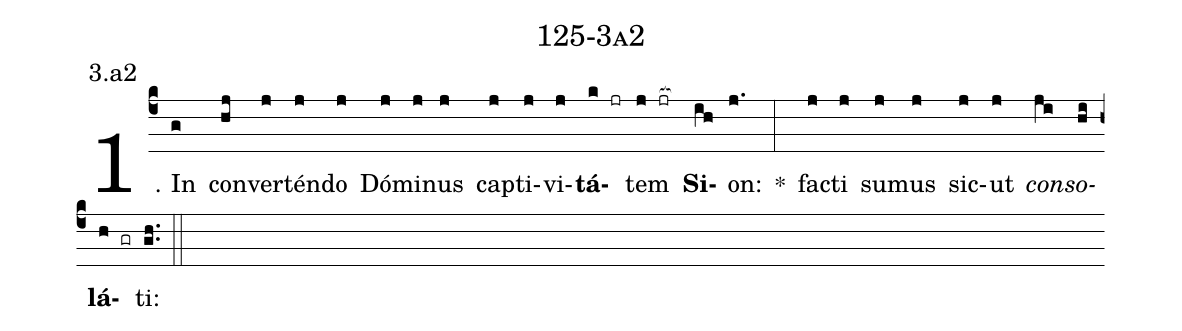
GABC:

name: 125-3a2;
annotation: 3.a2;
%%
(c4)1. In(g) con(hj)ver(j)tén(j)do(j) Dó(j)mi(j)nus(j) cap(j)ti(j)vi(j)<b>tá</b>(k jr)tem(j jr[ocb:1{]) <b>Si</b>(ih[ocb:0}])on:(j.) *(:) fac(j)ti(j) su(j)mus(j) sic(j)ut(j) <i>con</i>(ji)<i>so</i>(hi)<b>lá</b>(h gr)ti:(gh..) (::)
